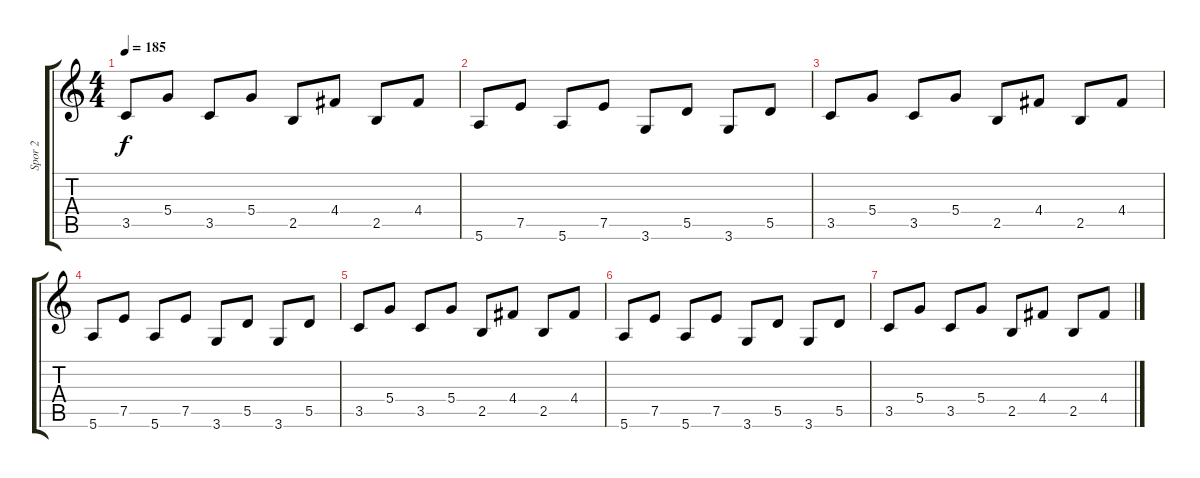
\track ("Spor 2" "Spor 2") {instrument distortionguitar}
\staff {score tabs}
\tuning (E4 B3 G3 D3 A2 E2) {hide}
\ts (4 4)
\tempo 185
\clef g2
\ks c
3.5.8{dy f} 5.4.8 3.5.8 5.4.8 2.5.8 4.4.8 2.5.8 4.4.8 |
5.6.8 7.5.8 5.6.8 7.5.8 3.6.8 5.5.8 3.6.8 5.5.8 |
3.5.8 5.4.8 3.5.8 5.4.8 2.5.8 4.4.8 2.5.8 4.4.8 |
5.6.8 7.5.8 5.6.8 7.5.8 3.6.8 5.5.8 3.6.8 5.5.8 |
3.5.8 5.4.8 3.5.8 5.4.8 2.5.8 4.4.8 2.5.8 4.4.8 |
5.6.8 7.5.8 5.6.8 7.5.8 3.6.8 5.5.8 3.6.8 5.5.8 |
3.5.8 5.4.8 3.5.8 5.4.8 2.5.8 4.4.8 2.5.8 4.4.8
